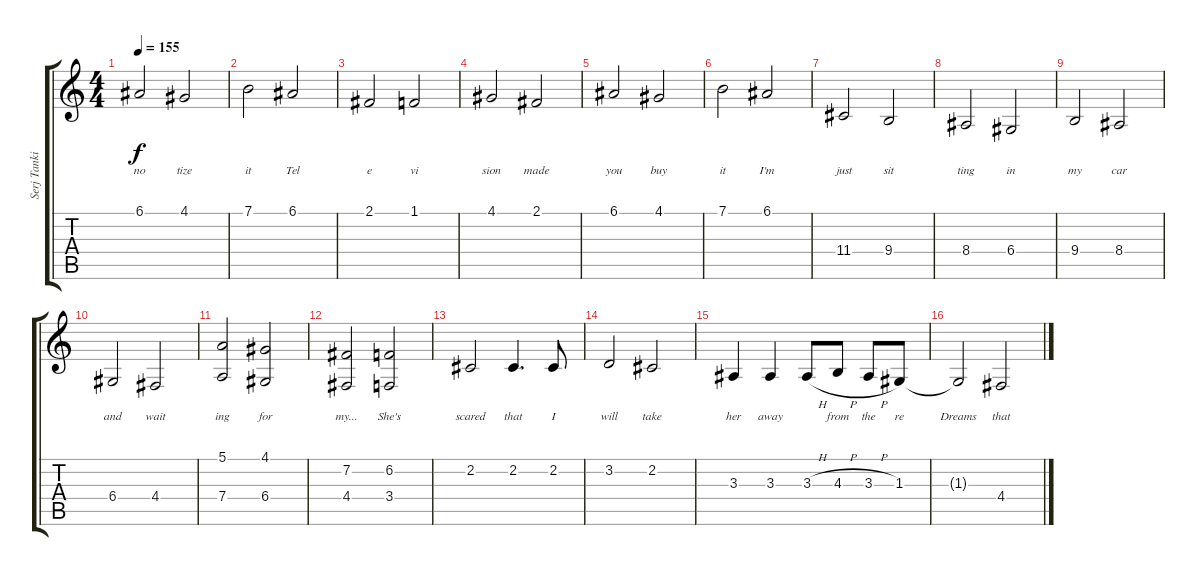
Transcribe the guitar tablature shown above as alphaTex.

\track ("Serj Tankian and Daron Malkian Vocals" "Serj Tanki") {instrument lead6voice}
\staff {score tabs}
\tuning (E4 B3 G3 D3 A2 D2) {hide}
\ts (4 4)
\tempo 155
\clef g2
\ks c
6.1.2{lyrics (0 "no") lyrics (1 "") lyrics (2 "") lyrics (3 "") lyrics (4 "") dy f} 4.1.2{lyrics (0 "tize") lyrics (1 "") lyrics (2 "") lyrics (3 "") lyrics (4 "")} |
7.1.2{lyrics (0 "it") lyrics (1 "") lyrics (2 "") lyrics (3 "") lyrics (4 "")} 6.1.2{lyrics (0 "Tel") lyrics (1 "") lyrics (2 "") lyrics (3 "") lyrics (4 "")} |
2.1.2{lyrics (0 "e") lyrics (1 "") lyrics (2 "") lyrics (3 "") lyrics (4 "")} 1.1.2{lyrics (0 "vi") lyrics (1 "") lyrics (2 "") lyrics (3 "") lyrics (4 "")} |
4.1.2{lyrics (0 "sion") lyrics (1 "") lyrics (2 "") lyrics (3 "") lyrics (4 "")} 2.1.2{lyrics (0 "made") lyrics (1 "") lyrics (2 "") lyrics (3 "") lyrics (4 "")} |
6.1.2{lyrics (0 "you") lyrics (1 "") lyrics (2 "") lyrics (3 "") lyrics (4 "")} 4.1.2{lyrics (0 "buy") lyrics (1 "") lyrics (2 "") lyrics (3 "") lyrics (4 "")} |
7.1.2{lyrics (0 "it") lyrics (1 "") lyrics (2 "") lyrics (3 "") lyrics (4 "")} 6.1.2{lyrics (0 "I'm") lyrics (1 "") lyrics (2 "") lyrics (3 "") lyrics (4 "")} |
11.4.2{lyrics (0 "just") lyrics (1 "") lyrics (2 "") lyrics (3 "") lyrics (4 "")} 9.4.2{lyrics (0 "sit") lyrics (1 "") lyrics (2 "") lyrics (3 "") lyrics (4 "")} |
8.4.2{lyrics (0 "ting") lyrics (1 "") lyrics (2 "") lyrics (3 "") lyrics (4 "")} 6.4.2{lyrics (0 "in") lyrics (1 "") lyrics (2 "") lyrics (3 "") lyrics (4 "")} |
9.4.2{lyrics (0 "my") lyrics (1 "") lyrics (2 "") lyrics (3 "") lyrics (4 "")} 8.4.2{lyrics (0 "car") lyrics (1 "") lyrics (2 "") lyrics (3 "") lyrics (4 "")} |
6.4.2{lyrics (0 "and") lyrics (1 "") lyrics (2 "") lyrics (3 "") lyrics (4 "")} 4.4.2{lyrics (0 "wait") lyrics (1 "") lyrics (2 "") lyrics (3 "") lyrics (4 "")} |
(5.1 7.4).2{lyrics (0 "ing") lyrics (1 "") lyrics (2 "") lyrics (3 "") lyrics (4 "")} (4.1 6.4).2{lyrics (0 "for") lyrics (1 "") lyrics (2 "") lyrics (3 "") lyrics (4 "")} |
(7.2 4.4).2{lyrics (0 "my...") lyrics (1 "") lyrics (2 "") lyrics (3 "") lyrics (4 "")} (6.2 3.4).2{lyrics (0 "She's") lyrics (1 "") lyrics (2 "") lyrics (3 "") lyrics (4 "")} |
2.2.2{lyrics (0 "scared") lyrics (1 "") lyrics (2 "") lyrics (3 "") lyrics (4 "")} 2.2.4{d lyrics (0 "that") lyrics (1 "") lyrics (2 "") lyrics (3 "") lyrics (4 "")} 2.2.8{lyrics (0 "I") lyrics (1 "") lyrics (2 "") lyrics (3 "") lyrics (4 "")} |
3.2.2{lyrics (0 "will") lyrics (1 "") lyrics (2 "") lyrics (3 "") lyrics (4 "")} 2.2.2{lyrics (0 "take") lyrics (1 "") lyrics (2 "") lyrics (3 "") lyrics (4 "")} |
3.3.4{lyrics (0 "her") lyrics (1 "") lyrics (2 "") lyrics (3 "") lyrics (4 "")} 3.3.4{lyrics (0 "away") lyrics (1 "") lyrics (2 "") lyrics (3 "") lyrics (4 "")} 3.3{h}.8{lyrics (0 "") lyrics (1 "") lyrics (2 "") lyrics (3 "") lyrics (4 "")} 4.3{h}.8{lyrics (0 "from") lyrics (1 "") lyrics (2 "") lyrics (3 "") lyrics (4 "")} 3.3{h}.8{lyrics (0 "the") lyrics (1 "") lyrics (2 "") lyrics (3 "") lyrics (4 "")} 1.3.8{lyrics (0 "re") lyrics (1 "") lyrics (2 "") lyrics (3 "") lyrics (4 "")} |
1.3{t}.2{lyrics (0 "Dreams") lyrics (1 "") lyrics (2 "") lyrics (3 "") lyrics (4 "")} 4.4.2{lyrics (0 "that") lyrics (1 "") lyrics (2 "") lyrics (3 "") lyrics (4 "")}
